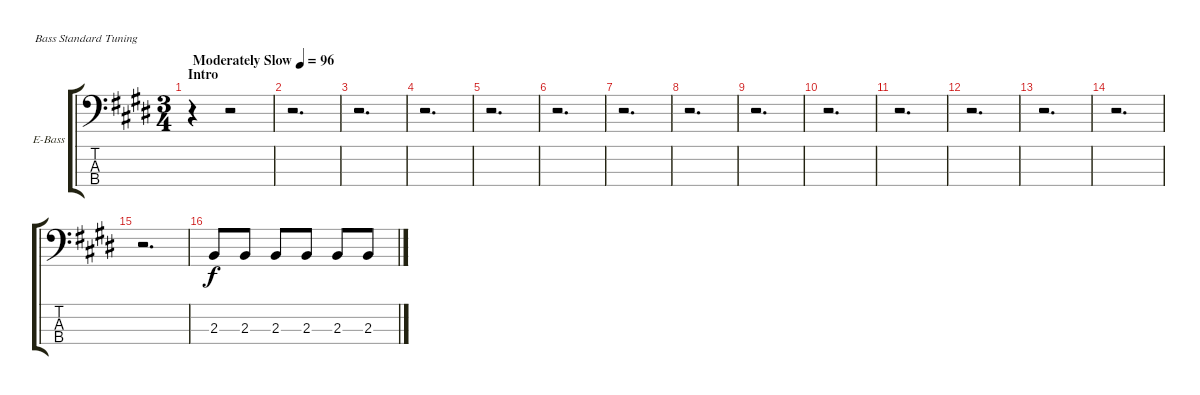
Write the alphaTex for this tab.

\bracketExtendMode groupsimilarinstruments
\firstSystemTrackNameOrientation horizontal
\otherSystemsTrackNameOrientation horizontal
\track ("Bass" "E-Bass") {instrument electricbasspick}
\staff {score tabs}
\tuning (G2 D2 A1 E1)
\ts (3 4)
\section ("" "Intro")
\tempo (96 "Moderately Slow")
\clef f4
\scale
1.10845
\ks e
r.4{dy f instrument electricbasspick} r.2 |
\scale
0.891551 r.2{d} |
\scale
1.07818 r.2{d} |
\scale
0.921816 r.2{d} |
\scale
1.07818 r.2{d} |
\scale
0.921816 r.2{d} |
\scale
1.07818 r.2{d} |
\scale
0.921816 r.2{d} |
\scale
1.07818 r.2{d} |
\scale
0.921816 r.2{d} |
\scale
1.07818 r.2{d} |
\scale
0.921816 r.2{d} |
\scale
1.07818 r.2{d} |
\scale
0.921816 r.2{d} |
\scale
1.07818 r.2{d} |
\scale
0.921816 2.3.8 2.3.8 2.3.8 2.3.8 2.3.8 2.3.8
